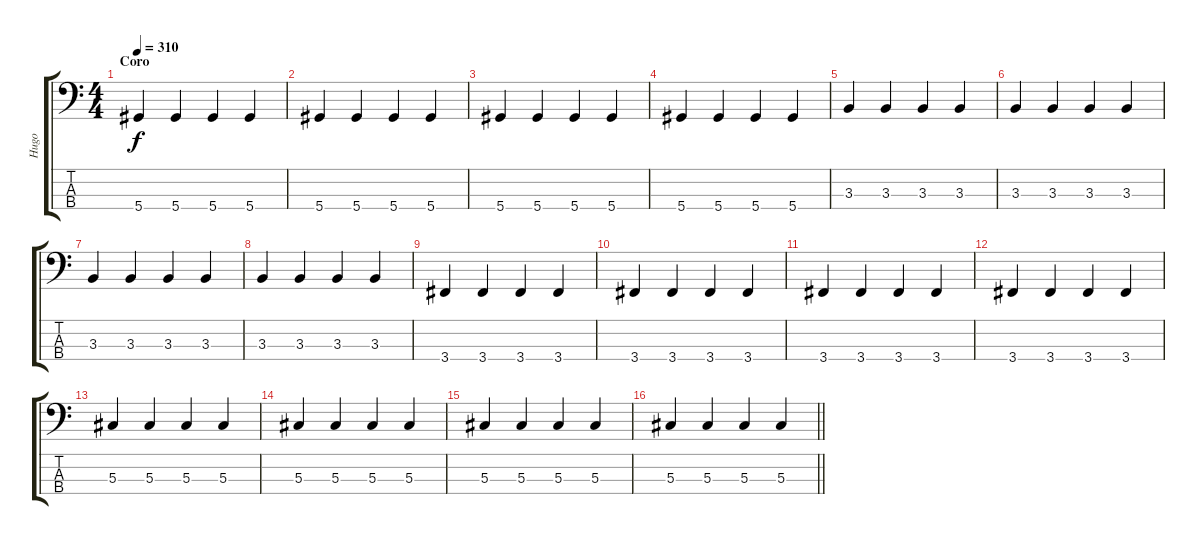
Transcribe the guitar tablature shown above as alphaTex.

\track ("Hugo" "Hugo") {instrument electricbasspick}
\staff {score tabs}
\tuning (Gb2 Db2 Ab1 Eb1) {hide}
\ts (4 4)
\section ("" "Coro")
\tempo 310
\clef f4
\ks c
5.4.4{dy f} 5.4.4 5.4.4 5.4.4 |
5.4.4 5.4.4 5.4.4 5.4.4 |
5.4.4 5.4.4 5.4.4 5.4.4 |
5.4.4 5.4.4 5.4.4 5.4.4 |
3.3.4 3.3.4 3.3.4 3.3.4 |
3.3.4 3.3.4 3.3.4 3.3.4 |
3.3.4 3.3.4 3.3.4 3.3.4 |
3.3.4 3.3.4 3.3.4 3.3.4 |
3.4.4 3.4.4 3.4.4 3.4.4 |
3.4.4 3.4.4 3.4.4 3.4.4 |
3.4.4 3.4.4 3.4.4 3.4.4 |
3.4.4 3.4.4 3.4.4 3.4.4 |
5.3.4 5.3.4 5.3.4 5.3.4 |
5.3.4 5.3.4 5.3.4 5.3.4 |
5.3.4 5.3.4 5.3.4 5.3.4 |
\barLineRight lightlight
5.3.4 5.3.4 5.3.4 5.3.4
